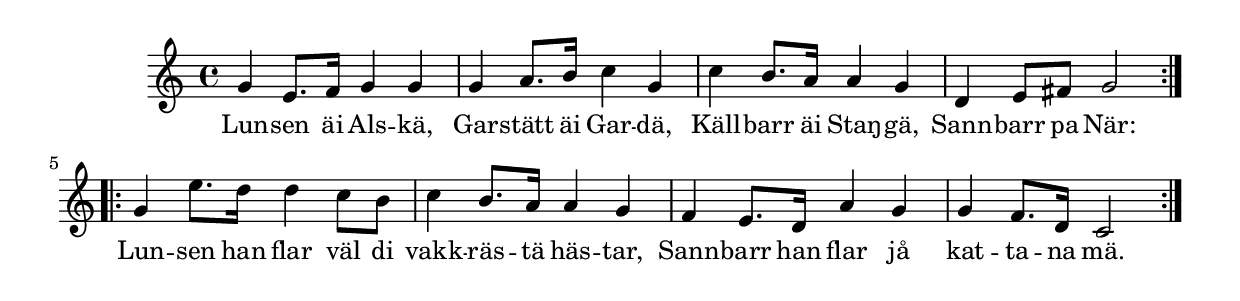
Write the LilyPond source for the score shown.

{
\time 4/4
\key c \major

\repeat volta 2 { 
 g'4 e'8. f'16 g'4 g'  | 
 g' a'8. b'16 c''4 g'  | 
 c'' b'8. a'16 a'4 g'  | 
 d' e'8 fis' g'2  |
 } %( endrepeat )% 
\repeat volta 2 { 
 g'4 e''8. d''16 d''4 c''8 b'  | 
 c''4 b'8. a'16 a'4 g'  | 
 f' e'8. d'16 a'4 g'  | 
 g' f'8. d'16 c'2  |
 } %( endrepeat )% 
 }
 \addlyrics {
     Lun -- sen äi Als -- kä, Gar -- stätt äi Gar -- dä, Käll -- barr äi Staŋ -- gä,
     Sann -- barr pa När: Lun -- sen han flar väl di vakk -- räs -- tä häs -- tar,
     Sann -- barr han flar jå kat -- ta -- na mä.
}
